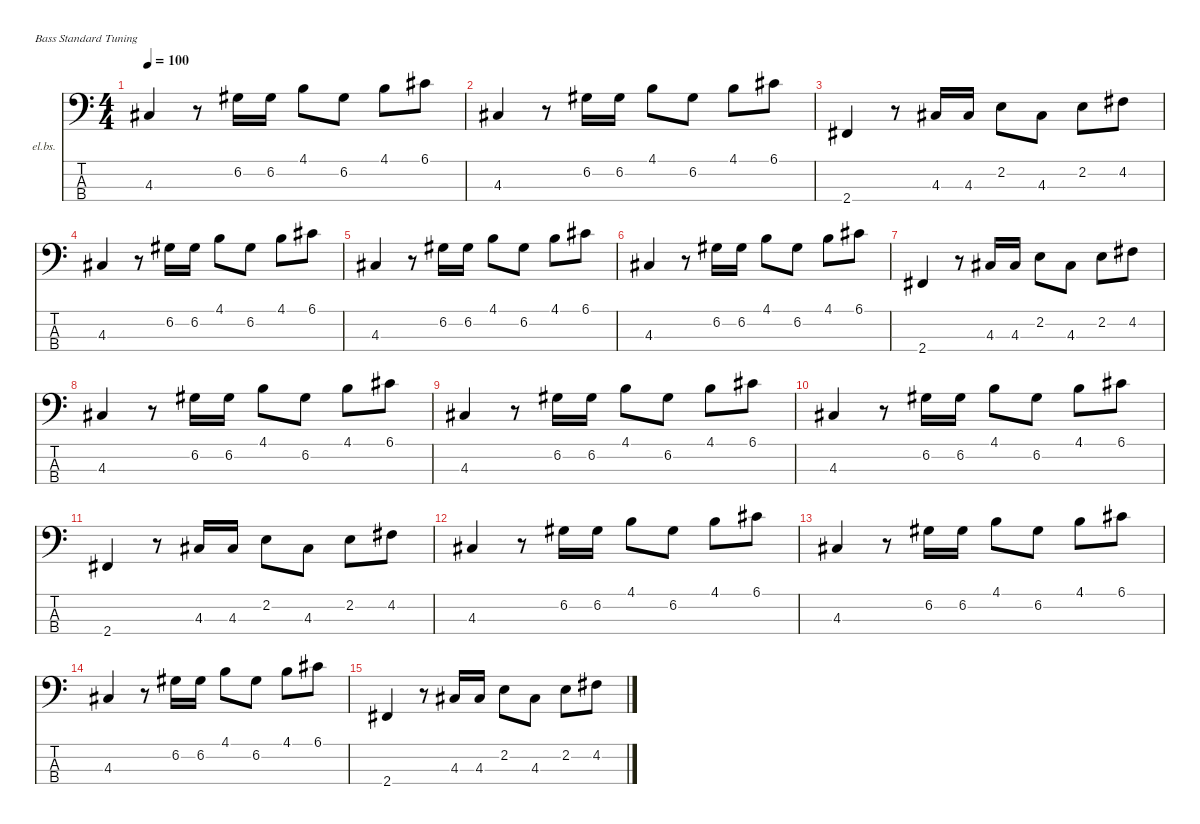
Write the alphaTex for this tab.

\defaultSystemsLayout 4
\hideDynamics
\bracketExtendMode nobrackets
\firstSystemTrackNameOrientation horizontal
\otherSystemsTrackNameOrientation horizontal
\track ("Bass" "el.bs.") {instrument electricbassfinger}
\staff {score tabs}
\tuning (G2 D2 A1 E1)
\ts (4 4)
\tempo 100
\clef f4
\ks c
4.3{acc #}.4{dy f} r.8 6.2{acc #}.16 6.2{acc #}.16 4.1.8 6.2{acc #}.8 4.1.8 6.1{acc #}.8 |
4.3{acc #}.4 r.8 6.2{acc #}.16 6.2{acc #}.16 4.1.8 6.2{acc #}.8 4.1.8 6.1{acc #}.8 |
2.4{acc #}.4 r.8 4.3{acc #}.16 4.3{acc #}.16 2.2.8 4.3{acc #}.8 2.2.8 4.2{acc #}.8 |
4.3{acc #}.4 r.8 6.2{acc #}.16 6.2{acc #}.16 4.1.8 6.2{acc #}.8 4.1.8 6.1{acc #}.8 |
4.3{acc #}.4 r.8 6.2{acc #}.16 6.2{acc #}.16 4.1.8 6.2{acc #}.8 4.1.8 6.1{acc #}.8 |
4.3{acc #}.4 r.8 6.2{acc #}.16 6.2{acc #}.16 4.1.8 6.2{acc #}.8 4.1.8 6.1{acc #}.8 |
2.4{acc #}.4 r.8 4.3{acc #}.16 4.3{acc #}.16 2.2.8 4.3{acc #}.8 2.2.8 4.2{acc #}.8 |
4.3{acc #}.4 r.8 6.2{acc #}.16 6.2{acc #}.16 4.1.8 6.2{acc #}.8 4.1.8 6.1{acc #}.8 |
4.3{acc #}.4 r.8 6.2{acc #}.16 6.2{acc #}.16 4.1.8 6.2{acc #}.8 4.1.8 6.1{acc #}.8 |
4.3{acc #}.4 r.8 6.2{acc #}.16 6.2{acc #}.16 4.1.8 6.2{acc #}.8 4.1.8 6.1{acc #}.8 |
2.4{acc #}.4 r.8 4.3{acc #}.16 4.3{acc #}.16 2.2.8 4.3{acc #}.8 2.2.8 4.2{acc #}.8 |
4.3{acc #}.4 r.8 6.2{acc #}.16 6.2{acc #}.16 4.1.8 6.2{acc #}.8 4.1.8 6.1{acc #}.8 |
4.3{acc #}.4 r.8 6.2{acc #}.16 6.2{acc #}.16 4.1.8 6.2{acc #}.8 4.1.8 6.1{acc #}.8 |
4.3{acc #}.4 r.8 6.2{acc #}.16 6.2{acc #}.16 4.1.8 6.2{acc #}.8 4.1.8 6.1{acc #}.8 |
2.4{acc #}.4 r.8 4.3{acc #}.16 4.3{acc #}.16 2.2.8 4.3{acc #}.8 2.2.8 4.2{acc #}.8
